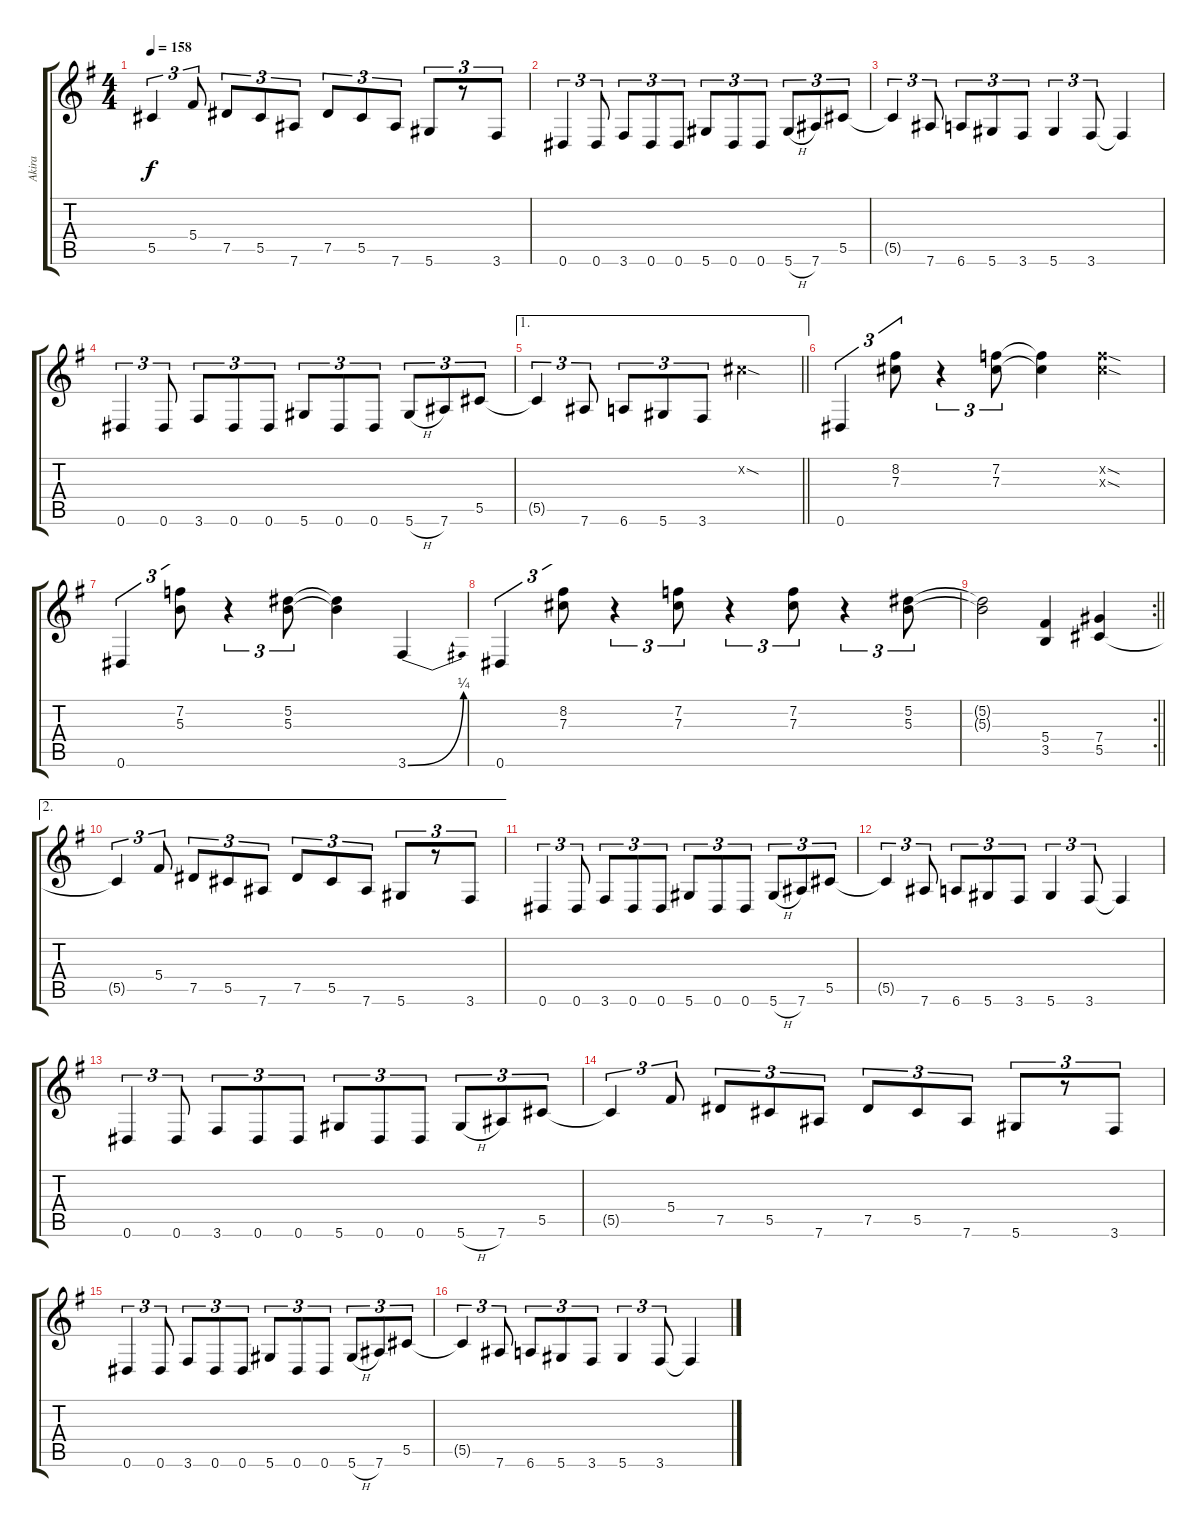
\track ("Akira" "Akira") {instrument distortionguitar}
\staff {score tabs}
\tuning (Eb4 Bb3 Gb3 Db3 Ab2 Eb2) {hide}
\ts (4 4)
\tempo 158
\clef g2
\ks g
5.5{t}.4{tu (3 2) dy f} 5.4.8{tu (3 2)} 7.5.8{tu (3 2)} 5.5.8{tu (3 2)} 7.6.8{tu (3 2)} 7.5.8{tu (3 2)} 5.5.8{tu (3 2)} 7.6.8{tu (3 2)} 5.6.8{tu (3 2)} r.8{tu (3 2)} 3.6.8{tu (3 2)} |
0.6.4{tu (3 2)} 0.6.8{tu (3 2)} 3.6.8{tu (3 2)} 0.6.8{tu (3 2)} 0.6.8{tu (3 2)} 5.6.8{tu (3 2)} 0.6.8{tu (3 2)} 0.6.8{tu (3 2)} 5.6{h}.8{tu (3 2)} 7.6.8{tu (3 2)} 5.5.8{tu (3 2)} |
5.5{t}.4{tu (3 2)} 7.6.8{tu (3 2)} 6.6.8{tu (3 2)} 5.6.8{tu (3 2)} 3.6.8{tu (3 2)} 5.6.4{tu (3 2)} 3.6.8{tu (3 2)} 3.6{t}.4 |
0.6.4{tu (3 2)} 0.6.8{tu (3 2)} 3.6.8{tu (3 2)} 0.6.8{tu (3 2)} 0.6.8{tu (3 2)} 5.6.8{tu (3 2)} 0.6.8{tu (3 2)} 0.6.8{tu (3 2)} 5.6{h}.8{tu (3 2)} 7.6.8{tu (3 2)} 5.5.8{tu (3 2)} |
\ae 1
\barLineRight lightlight
5.5{t}.4{tu (3 2)} 7.6.8{tu (3 2)} 6.6.8{tu (3 2)} 5.6.8{tu (3 2)} 3.6.8{tu (3 2)} 3.2{sod x}.2 |
\section ("" " ")
0.6.4{tu (3 2)} (8.2 7.3).8{tu (3 2)} r.4{tu (3 2)} (7.2 7.3).8{tu (3 2)} (7.2{t} 7.3{t}).4 (7.2{sod x} 7.3{sod x}).4 |
0.6.4{tu (3 2)} (7.2 5.3).8{tu (3 2)} r.4{tu (3 2)} (5.2 5.3).8{tu (3 2)} (5.2{t} 5.3{t}).4 3.6{be (bend 0 0 60 1)}.4 |
0.6.4{tu (3 2)} (8.2 7.3).8{tu (3 2)} r.4{tu (3 2)} (7.2 7.3).8{tu (3 2)} r.4{tu (3 2)} (7.2 7.3).8{tu (3 2)} r.4{tu (3 2)} (5.2 5.3).8{tu (3 2)} |
\rc 2
\barLineRight lightlight
(5.2{t} 5.3{t}).2 (5.4 3.5).4 (7.4 5.5).4 |
\ae 2
\section ("" " ")
5.5{t}.4{tu (3 2)} 5.4.8{tu (3 2)} 7.5.8{tu (3 2)} 5.5.8{tu (3 2)} 7.6.8{tu (3 2)} 7.5.8{tu (3 2)} 5.5.8{tu (3 2)} 7.6.8{tu (3 2)} 5.6.8{tu (3 2)} r.8{tu (3 2)} 3.6.8{tu (3 2)} |
0.6.4{tu (3 2)} 0.6.8{tu (3 2)} 3.6.8{tu (3 2)} 0.6.8{tu (3 2)} 0.6.8{tu (3 2)} 5.6.8{tu (3 2)} 0.6.8{tu (3 2)} 0.6.8{tu (3 2)} 5.6{h}.8{tu (3 2)} 7.6.8{tu (3 2)} 5.5.8{tu (3 2)} |
5.5{t}.4{tu (3 2)} 7.6.8{tu (3 2)} 6.6.8{tu (3 2)} 5.6.8{tu (3 2)} 3.6.8{tu (3 2)} 5.6.4{tu (3 2)} 3.6.8{tu (3 2)} 3.6{t}.4 |
0.6.4{tu (3 2)} 0.6.8{tu (3 2)} 3.6.8{tu (3 2)} 0.6.8{tu (3 2)} 0.6.8{tu (3 2)} 5.6.8{tu (3 2)} 0.6.8{tu (3 2)} 0.6.8{tu (3 2)} 5.6{h}.8{tu (3 2)} 7.6.8{tu (3 2)} 5.5.8{tu (3 2)} |
5.5{t}.4{tu (3 2)} 5.4.8{tu (3 2)} 7.5.8{tu (3 2)} 5.5.8{tu (3 2)} 7.6.8{tu (3 2)} 7.5.8{tu (3 2)} 5.5.8{tu (3 2)} 7.6.8{tu (3 2)} 5.6.8{tu (3 2)} r.8{tu (3 2)} 3.6.8{tu (3 2)} |
0.6.4{tu (3 2)} 0.6.8{tu (3 2)} 3.6.8{tu (3 2)} 0.6.8{tu (3 2)} 0.6.8{tu (3 2)} 5.6.8{tu (3 2)} 0.6.8{tu (3 2)} 0.6.8{tu (3 2)} 5.6{h}.8{tu (3 2)} 7.6.8{tu (3 2)} 5.5.8{tu (3 2)} |
5.5{t}.4{tu (3 2)} 7.6.8{tu (3 2)} 6.6.8{tu (3 2)} 5.6.8{tu (3 2)} 3.6.8{tu (3 2)} 5.6.4{tu (3 2)} 3.6.8{tu (3 2)} 3.6{t}.4
